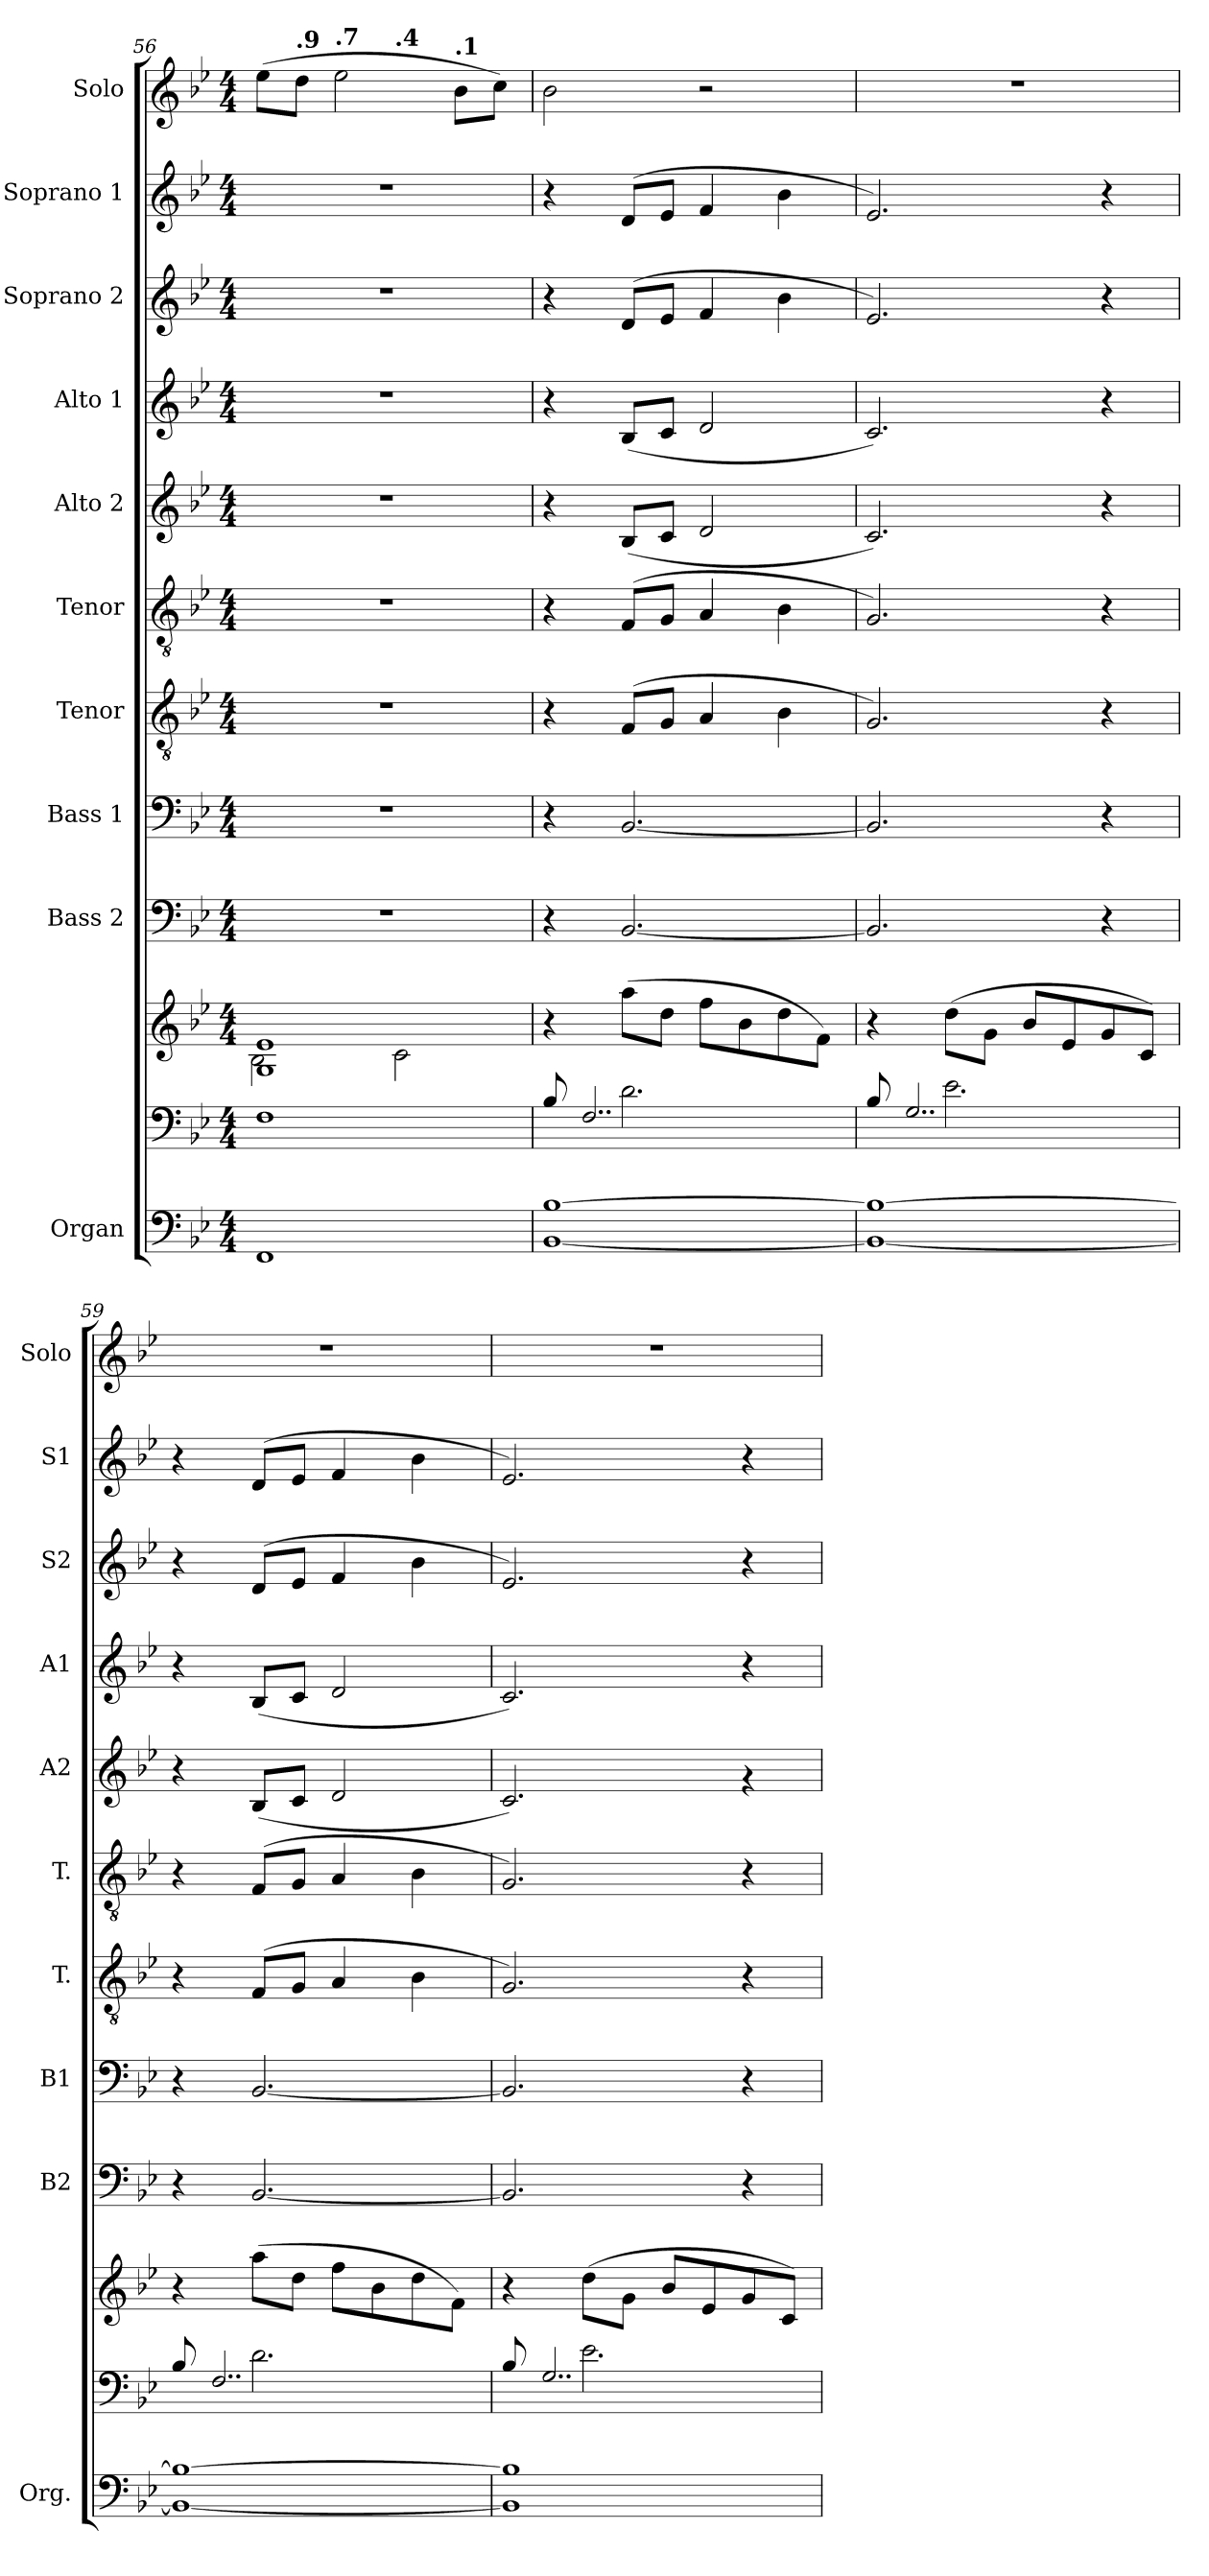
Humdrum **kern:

**kern	**kern	**kern	**kern	**kern	**kern	**kern	**kern	**kern	**kern	**kern	**kern
*part10	*part10	*part10	*part9	*part8	*part7	*part6	*part5	*part4	*part3	*part2	*part1
*staff12	*staff11	*staff10	*staff9	*staff8	*staff7	*staff6	*staff5	*staff4	*staff3	*staff2	*staff1
*I"Organ	*	*	*I"Bass 2	*I"Bass 1	*I"Tenor	*I"Tenor	*I"Alto 2	*I"Alto 1	*I"Soprano 2	*I"Soprano 1	*I"Solo
*I'Org.	*	*	*I'B2	*I'B1	*I'T.	*I'T.	*I'A2	*I'A1	*I'S2	*I'S1	*I'Solo
*clefF4	*clefF4	*clefG2	*clefF4	*clefF4	*clefGv2	*clefGv2	*clefG2	*clefG2	*clefG2	*clefG2	*clefG2
*k[b-e-]	*k[b-e-]	*k[b-e-]	*k[b-e-]	*k[b-e-]	*k[b-e-]	*k[b-e-]	*k[b-e-]	*k[b-e-]	*k[b-e-]	*k[b-e-]	*k[b-e-]
*M4/4	*M4/4	*M4/4	*M4/4	*M4/4	*M4/4	*M4/4	*M4/4	*M4/4	*M4/4	*M4/4	*M4/4
*MM56	*MM56	*MM56	*MM56	*MM56	*MM56	*MM56	*MM56	*MM56	*MM56	*MM56	*MM56
=56	=56	=56	=56	=56	=56	=56	=56	=56	=56	=56	=56
*	*	*^	*	*	*	*	*	*	*	*	*
!	!	!	!	!	!	!	!	!	!	!	!	!LO:TX:a:t=poco rit.
*	*	*	*	*	*	*	*	*	*	*	*	*^
1FF	1F	1G 1e-	2B-\	1r	1r	1r	1r	1r	1r	1r	1r	(>8ee-\L	2ryy
*	*	*	*	*	*	*	*	*	*	*	*	*MM54	*
!	!	!	!	!	!	!	!	!	!	!	!	!LO:TX:a:B:t=.9	!
.	.	.	.	.	.	.	.	.	.	.	.	8dd\J	.
*	*	*	*	*	*	*	*	*	*	*	*	*MM53	*
!	!	!	!	!	!	!	!	!	!	!	!	!LO:TX:a:B:t=.7	!
.	.	.	.	.	.	.	.	.	.	.	.	2ee-\	.
*	*	*	*	*	*	*	*	*	*	*	*	*MM51	*
!	!	!	!	!	!	!	!	!	!	!	!	!	!LO:TX:a:B:t=.4
.	.	.	2c\	.	.	.	.	.	.	.	.	.	2ryy
*	*	*	*	*	*	*	*	*	*	*	*	*MM49	*
!	!	!	!	!	!	!	!	!	!	!	!	!LO:TX:a:B:t=.1	!
.	.	.	.	.	.	.	.	.	.	.	.	8b-\L	.
*	*	*	*	*	*	*	*	*	*	*	*	*MM48	*
.	.	.	.	.	.	.	.	.	.	.	.	8cc\J)	.
*	*	*v	*v	*	*	*	*	*	*	*	*	*v	*v
=57	=57	=57	=57	=57	=57	=57	=57	=57	=57	=57	=57
!!LO:REH:place=s1:a:B:fs=14:t=C
*	*	*	*	*	*	*	*	*	*	*	*MM56
*	*^	*	*	*	*	*	*	*	*	*	*
[1BB- [1B-	8B-/	4ryy	4r	4r	4r	4r	4r	4r	4r	4r	4r	2b-\
.	2..F/	.	.	.	.	.	.	.	.	.	.	.
.	.	2.d\	(>8aa\L	[2.BB-/	[2.BB-/	(>8F/L	(>8F/L	(<8B-/L	(<8B-/L	(>8d/L	(>8d/L	.
.	.	.	8dd\J	.	.	8G/J	8G/J	8c/J	8c/J	8e-/J	8e-/J	.
.	.	.	8ff\L	.	.	4A/	4A/	2d/	2d/	4f/	4f/	2r
.	.	.	8b-\	.	.	.	.	.	.	.	.	.
.	.	.	8dd\	.	.	4B-\	4B-\	.	.	4b-\	4b-\	.
.	.	.	8f\J)	.	.	.	.	.	.	.	.	.
=58	=58	=58	=58	=58	=58	=58	=58	=58	=58	=58	=58	=58
1BB-_ 1B-_	8B-/	4ryy	4r	2.BB-/]	2.BB-/]	2.G/)	2.G/)	2.c/)	2.c/)	2.e-/)	2.e-/)	1r
.	2..G/	.	.	.	.	.	.	.	.	.	.	.
.	.	2.e-\	(>8dd\L	.	.	.	.	.	.	.	.	.
.	.	.	8g\J	.	.	.	.	.	.	.	.	.
.	.	.	8b-/L	.	.	.	.	.	.	.	.	.
.	.	.	8e-/	.	.	.	.	.	.	.	.	.
.	.	.	8g/	4r	4r	4r	4r	4r	4r	4r	4r	.
.	.	.	8c/J)	.	.	.	.	.	.	.	.	.
=59	=59	=59	=59	=59	=59	=59	=59	=59	=59	=59	=59	=59
1BB-_ 1B-_	8B-/	4ryy	4r	4r	4r	4r	4r	4r	4r	4r	4r	1r
.	2..F/	.	.	.	.	.	.	.	.	.	.	.
.	.	2.d\	(>8aa\L	[2.BB-/	[2.BB-/	(>8F/L	(>8F/L	(<8B-/L	(<8B-/L	(>8d/L	(>8d/L	.
.	.	.	8dd\J	.	.	8G/J	8G/J	8c/J	8c/J	8e-/J	8e-/J	.
.	.	.	8ff\L	.	.	4A/	4A/	2d/	2d/	4f/	4f/	.
.	.	.	8b-\	.	.	.	.	.	.	.	.	.
.	.	.	8dd\	.	.	4B-\	4B-\	.	.	4b-\	4b-\	.
.	.	.	8f\J)	.	.	.	.	.	.	.	.	.
=60	=60	=60	=60	=60	=60	=60	=60	=60	=60	=60	=60	=60
1BB-] 1B-]	8B-/	4ryy	4r	2.BB-/]	2.BB-/]	2.G/)	2.G/)	2.c/)	2.c/)	2.e-/)	2.e-/)	1r
.	2..G/	.	.	.	.	.	.	.	.	.	.	.
.	.	2.e-\	(>8dd\L	.	.	.	.	.	.	.	.	.
.	.	.	8g\J	.	.	.	.	.	.	.	.	.
.	.	.	8b-/L	.	.	.	.	.	.	.	.	.
.	.	.	8e-/	.	.	.	.	.	.	.	.	.
.	.	.	8g/	4r	4r	4r	4r	4rg	4r	4r	4r	.
.	.	.	8c/J)	.	.	.	.	.	.	.	.	.
*	*v	*v	*	*	*	*	*	*	*	*	*	*
=	=	=	=	=	=	=	=	=	=	=	=
*-	*-	*-	*-	*-	*-	*-	*-	*-	*-	*-	*-
